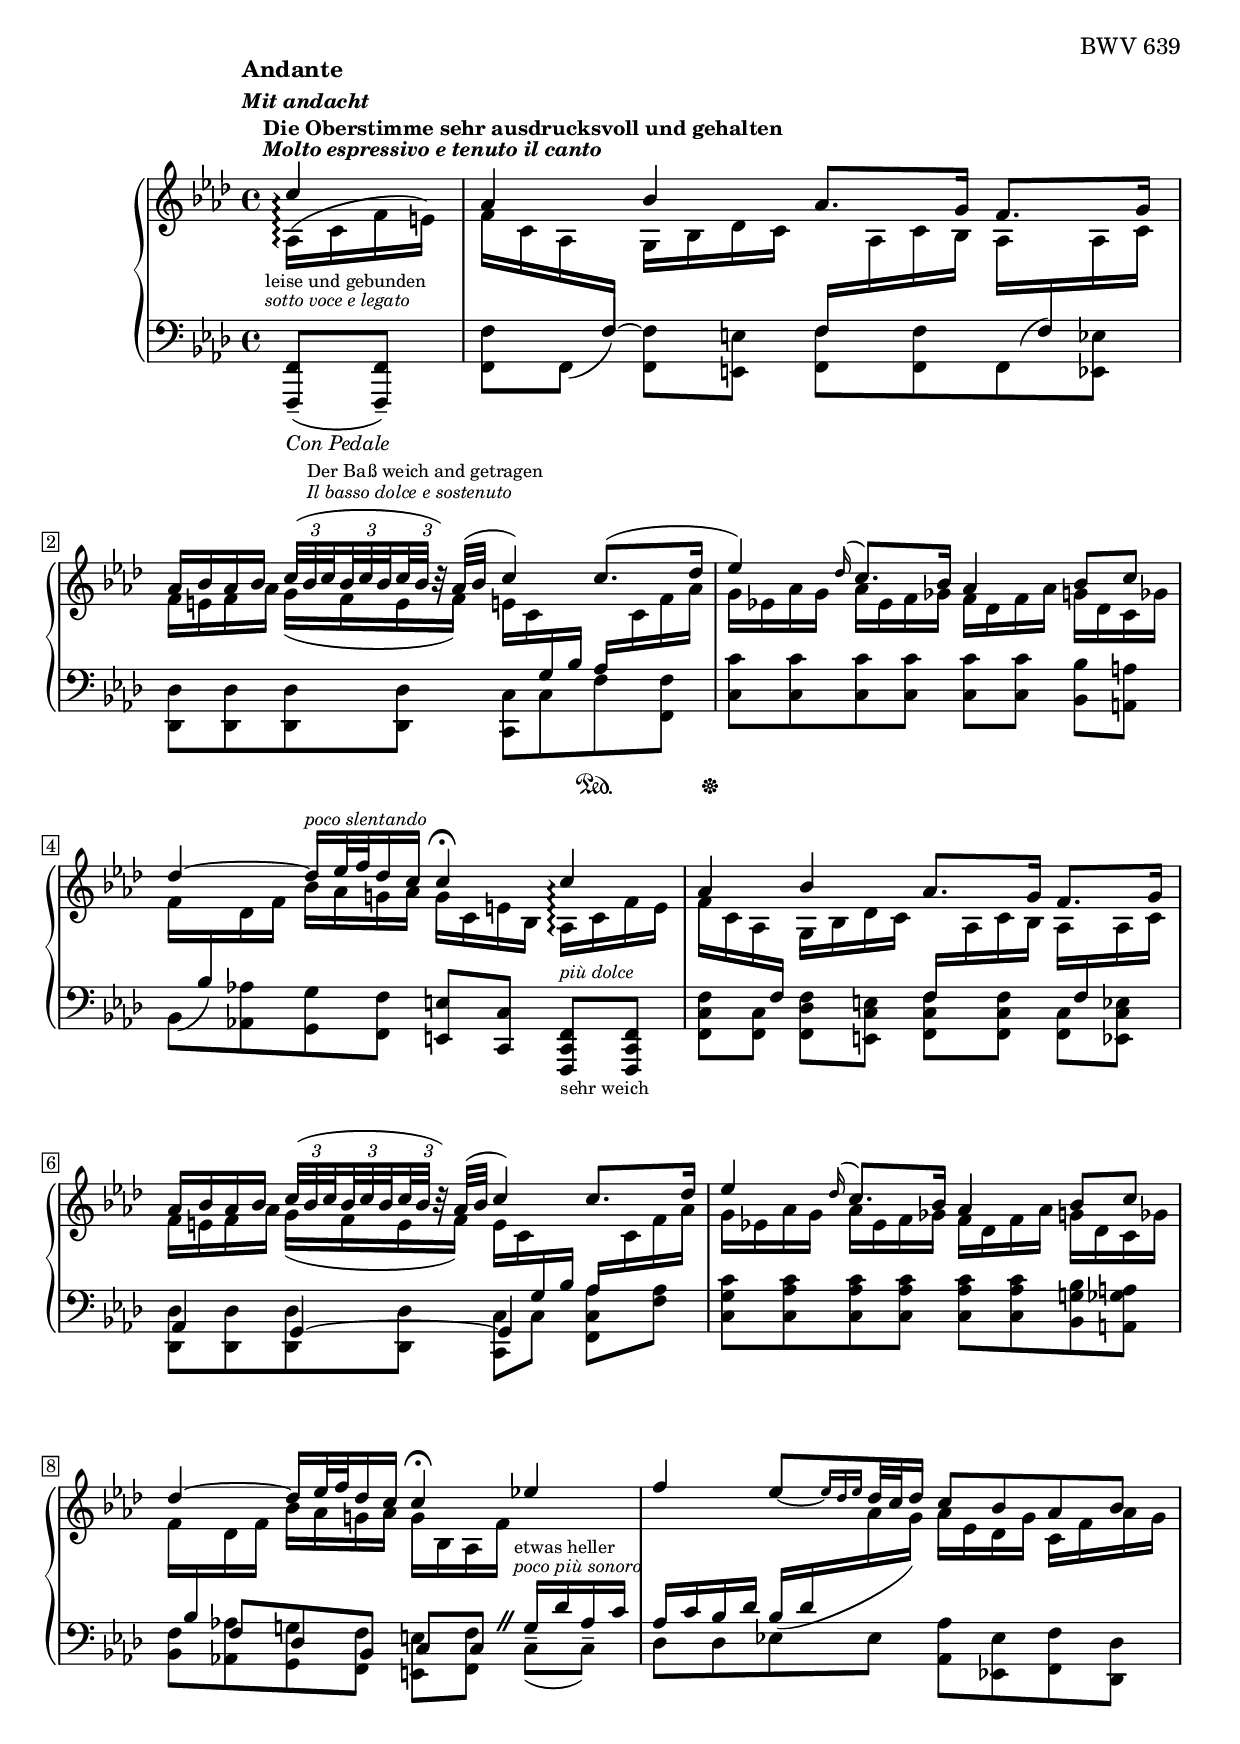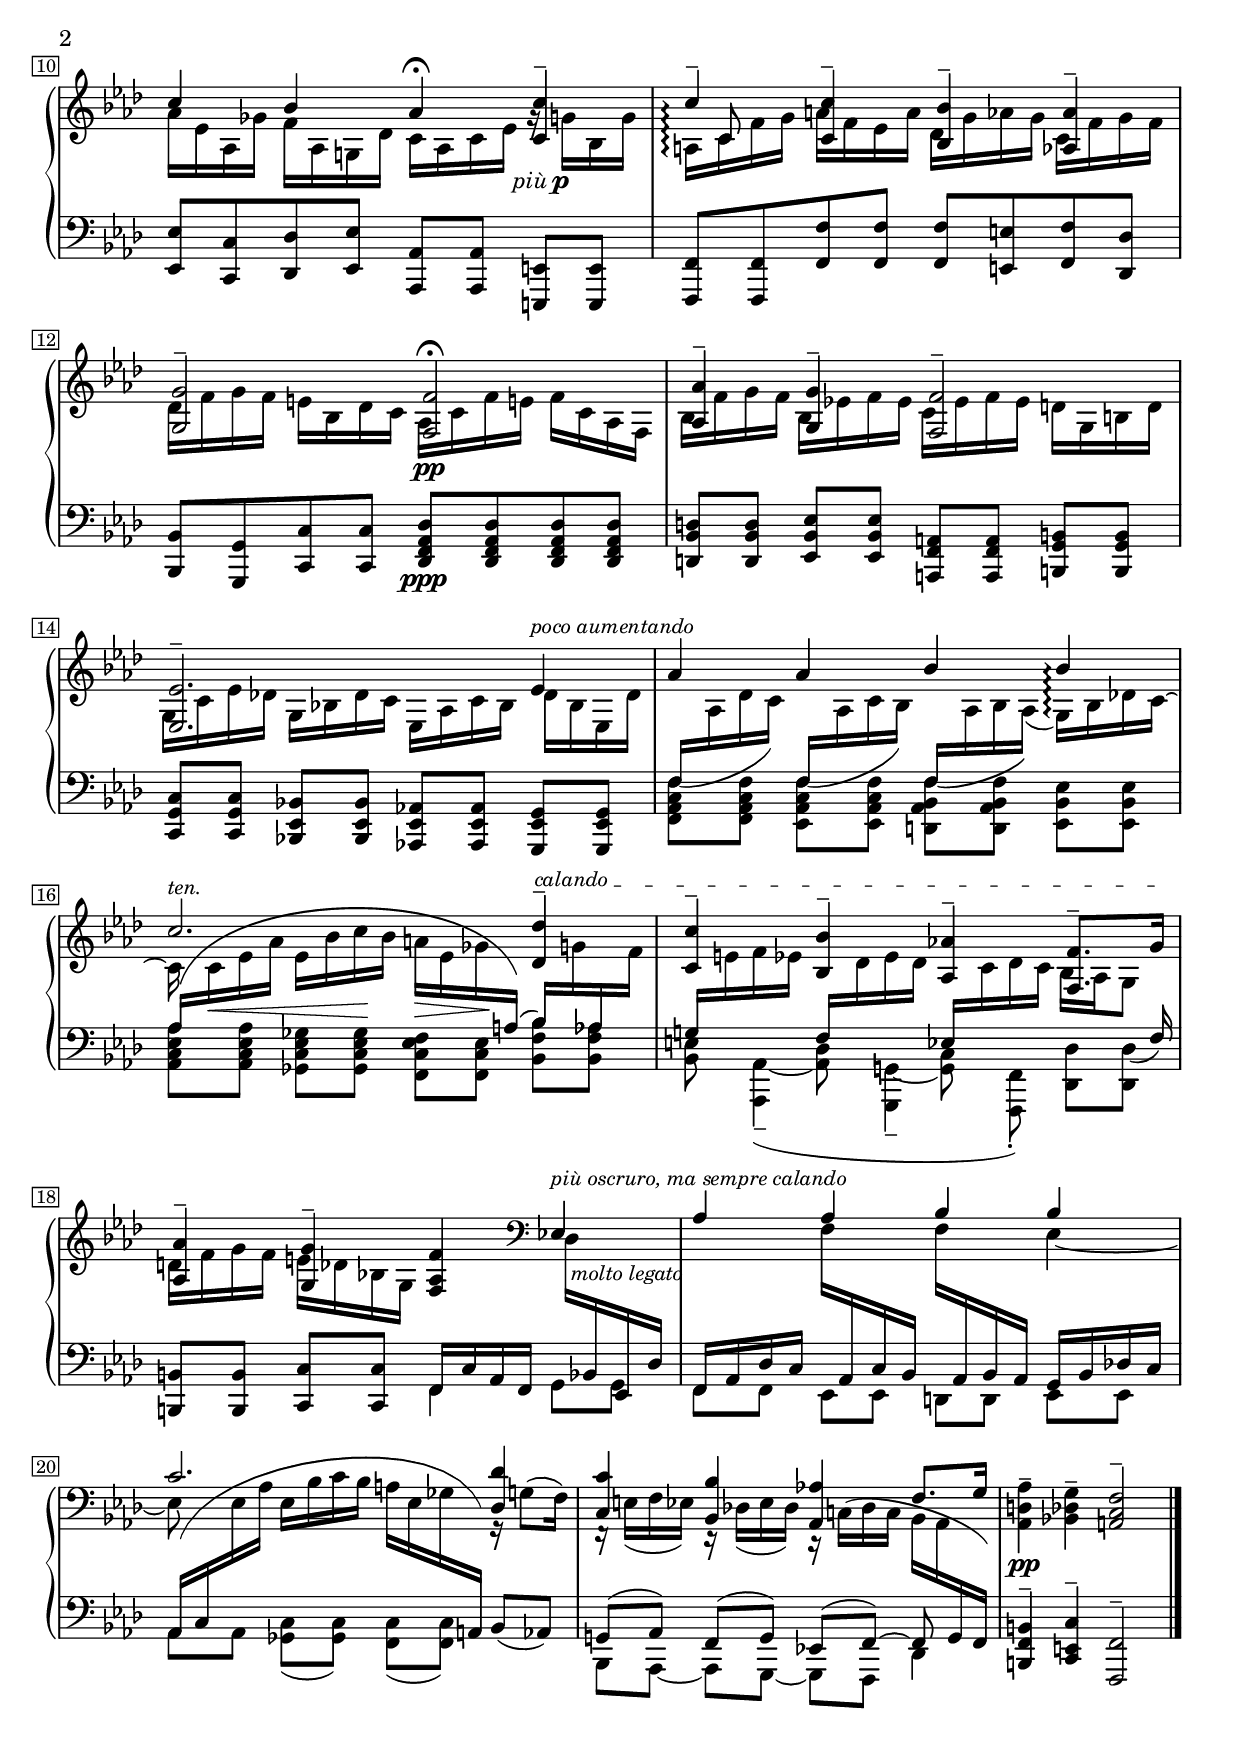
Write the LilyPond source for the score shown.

Global = {
  \key aes \major
  \time 4/4
  \include "../global.ly"
}

bottom = \change Staff = "lower"
top = \change Staff = "upper"

calando = { \override TextSpanner.bound-details.left.text = \markup { \italic\small "calando " } }

Sopran = \context Voice = "one" \relative c'' {
  \voiceOne
  \override MultiMeasureRest.staff-position = #2
  \override Rest.staff-position = #0
  \override TupletBracket.bracket-visibility = ##f
  \set baseMoment = #(ly:make-moment 1/16)
  \set breathMarkType = #'caesura
  \tempo \markup {
    \column {
      \line { "Andante" }
      \line { \italic\small { \roman "Mit andacht" } }
      \general-align #Y #-1
      \line { \hspace #2 \small "Die Oberstimme sehr ausdrucksvoll und gehalten" }
      \general-align #Y #-2
      \line { \hspace #2 \italic\small "Molto espressivo e tenuto il canto" }
    }
  }
  \partial 4
    c4
  %1
  | aes4 bes aes8. g16 f8. g16
  | aes16[ bes aes bes]
    \set subdivideBeams = ##t
    \tuplet 3/2 { c32[( bes c } \tuplet 3/2 { bes c bes } \tuplet 3/2 { c bes] r) } aes32[( bes]
    \set subdivideBeams = ##f
    c4) c8.( des16
  | ees4) \appoggiatura des16 c8.[ bes16] aes4 bes8[ c]
  | des4~ des16[^\markup { \tiny\italic "poco slentando" }
    ees32 f des16 c] c4\fermata c4
  %5
  | aes4 bes aes8. g16 f8. g16
  | aes16[ bes aes bes]
    \set subdivideBeams = ##t
    \tuplet 3/2 { c32[( bes c } \tuplet 3/2 { bes c bes } \tuplet 3/2 { c bes] r) } aes32[( bes]
    \set subdivideBeams = ##f
    c4) c8.des16
  | ees4 \appoggiatura des16 c8.[ bes16] aes4 bes8[ c]
  | des4~ des16[ ees32 f des16 c] c4\fermata ees4
  | f4 ees8_~[ \grace { ees16[ des ees] } des32 c des16] c8[ bes aes bes]
  % 10
  | c4 bes aes\fermata <c, c'>^-
  | c'^- <c, c'>^- <bes bes'>^- <aes aes'>^-
  | <g g'>2^- <f f'>\fermata_\pp
  | <aes aes'>4^- <g g'>^- <f f'>2^-
  | <ees ees'>2.^- ees'4^\markup { \italic\small "poco aumentando" }
  % 15
  | aes aes bes bes
  | c2.^\markup { \italic\small "ten." }\calando <des, des'>4^-\startTextSpan
  | <c c'>^- <bes bes'>^- <aes aes'>^- <f f'>8.^-[ g'16]\stopTextSpan
  | <aes, aes'>4^- <g g'>^- <f aes f'>
    \clef bass ees!^\markup { \italic\small "più oscruro, ma sempre calando" }
  | aes aes bes bes
  %20
  | c2. <des, des'>4
  | <c c'> <bes bes'> <aes aes'> f'8.[ g16]
  | \stemDown <aes, d! aes'>4^-\pp <bes! des g>^- \stemUp <a! c f>2^-
  \fine
}

Alto = \context Voice = "two" \relative c' {
  \voiceTwo
  \override MultiMeasureRest.staff-position = #0
  \override Rest.staff-position = #0
  \set breathMarkType = #'caesura
  \mergeDifferentlyDottedOn
  \mergeDifferentlyHeadedOn
  \slurUp\tieUp
  \partial 4
    \once\override Arpeggio.positions = #'(-4.5 . 0.5)
    aes16(\arpeggio_\markup {
      \column {
        \line { \hspace #-2 \tiny "leise und gebunden" }
        \general-align #Y #-2
        \line { \hspace #-2 \italic\tiny "sotto voce e legato" }
      }
    }
    [ c f e!)]
  %1
  | f[ c aes \bottom\stemUp f]
    \top\stemDown g[ bes des c]
    \bottom\stemUp f,[ \top\stemDown aes c bes]
    aes[ \bottom\stemUp f \top\stemDown aes c]
  | f[ e! f aes] g[_( f e f])
    e![ c \bottom\stemUp g bes]
    \once\override Beam.positions = #'(4.5 . 5.5)
    aes[ \top\stemDown c f aes]
  | g[ ees aes g] aes[ ees f ges] f[ des f aes] g![ des c ges'!]
  | f[ \bottom\stemUp bes, \top\stemDown des f]
    bes[ aes g aes] g[ c, e! bes]
    \once\override Arpeggio.positions = #'(-4.5 . 0.5)
    aes[\arpeggio c f e]
  %5
  | f[ c aes \bottom\stemUp f] \top\stemDown g[ bes des c]
    \bottom\stemUp f,[ \top\stemDown aes c bes] aes[ \bottom\stemUp f \top\stemDown aes c]
  | f16[ e! f aes] g[_( f e f])
    e[ c \bottom\stemUp g bes]
    \once\override Beam.positions = #'(4.5 . 5.5)
    aes[ \top\stemDown c f aes]
  | g[ ees aes g] aes[ ees f ges] f[ des f aes] g![ des c ges']
  | f[ \bottom\stemUp bes, \top\stemDown des f] bes[ aes g aes]
    g[ bes, aes f']\breathe \bottom\stemUp
    g,[^\markup {
      \column {
        \line { \hspace #-1 \tiny "etwas heller" }
        \general-align #Y #-2
        \line { \hspace #-1 \tiny\italic "poco più sonoro" }
      }
    }
    des' aes c]
  | aes[ c bes des] bes[_( des \top\stemDown aes' g])
    aes[ ees des g] c,[ f \shiftOn aes g]
  % 10
  | aes[ ees aes, ges'] f[ aes, g! des']
    c[ aes c ees]_\markup { \hspace #1 \italic "più" \dynamic p }
    \tweak X-offset -0.5 g16\rest g![ bes, g']
  | \once\override Arpeggio.positions = #'(-4.5 . 0.5)
    a,![\arpeggio c f g] a![ f ees a]
    \once\override NoteColumn.force-hshift = #-0.3 des,[ g aes g]
    \once\override NoteColumn.force-hshift = #-0.4 c,[ f g f]
  | des[ f g f] e![ bes des c] aes[ c f e!] f[ c aes f]
  | \once\override NoteColumn.force-hshift = #-0.4 bes[ f' g f]
    \once\override NoteColumn.force-hshift = #-0.4 bes,[ ees f ees]
    \once\override NoteColumn.force-hshift = #-0.4 c[ ees f ees]
    d![ g, b! d]
  | \once\override NoteColumn.force-hshift = #-0.4 g,[ c ees des]
    g,[ bes des c] ees,[ aes c bes] des[ bes ees, des']
  % 15
  | \bottom\stemUp
    \shape #'((0.3 . 0.8) (0 . 0.8) (0 . 0) (0 . 0)) Slur
    f,[_( \top\stemDown aes des c])
    \bottom\stemUp
    \shape #'((0.3 . 0.8) (0 . 0.8) (0 . 0) (0 . 0)) Slur
    f,[_( \top\stemDown aes c bes])
    \bottom\stemUp
    \shape #'((0.5 . 0.8) (0 . 1) (0 . 0.6) (0 . 0)) PhrasingSlur
    f[_\( \top\stemDown aes bes aes_(]\)
    \once\override Arpeggio.positions = #'(-4.5 . 0.5)
    g[\arpeggio) bes des c~]
  | c16 s8. s2
    \bottom\stemUp bes16[ \top\stemDown g'! \bottom\stemUp aes, \top\stemDown f']
  | \bottom\stemUp g,[ \top\stemDown e'! f ees]
    \bottom\stemUp f,[ \top\stemDown des' ees des]
    \bottom\stemUp ees,[ \top\stemDown c' des c]
    \once\override NoteColumn.force-hshift = #-0.4 bes16[ aes g8]
  | d'!16[ f g f] e![ des bes! g]
    \bottom\stemUp f,[ c' aes f]
    \top\stemDown des'16[-\markup { \hspace #0.6 \italic\small "molto legato" }
    \bottom\stemUp bes ees, des']
  | f,[ aes des c] \top\stemDown f[ \bottom\stemUp aes, c bes]
    \top\stemDown f'[ \bottom\stemUp aes, bes aes] \top\stemDown ees'4_~
  %20
  | ees8 s s2 g,16\rest g'!8[( f16])
  | \slurDown f,16\rest e'![( f ees]) e,16\rest des'![( ees des])
    d,16\rest c'![^( des c] bes[ aes \bottom\stemUp g f])
  | s1
}

Tenor = \context Voice = "three" \relative c' {
  \voiceThree
  \override MultiMeasureRest.staff-position = #0
  \override Rest.staff-position = #0
  \set breathMarkType = #'caesura
  \mergeDifferentlyDottedOn
  \mergeDifferentlyHeadedOn
  \slurDown
  \partial 4
    s4
  %1
  | \autoBeamOff
    \once\omit Dots \once\omit Flag \once\omit Stem f,8
    \once\hide Flag \once\hide Stem f,16(
    \once\override NoteColumn.force-hshift = #0 \once\omit Flag f'~)
    \once\omit Flag \once\omit Stem f8 s
    s4
    \once\hide Flag \once\hide Stem
    f,16^(
    \once\override NoteColumn.force-hshift = #0
    \once\omit Flag f') s8
  | s1
  | s1
  | \once\hide Flag \once\hide Stem bes,16(
    \once\override NoteColumn.force-hshift = #0 \once\hide Flag \once\hide Stem bes')
    s8 s2.
    \autoBeamOn
  %5
  | s1
  | aes,4
    \shape #'((0 . -0.5) (0 . -0.3) (0 . -0.3) (-0.5 . -0.5)) Tie
    g~ g s
  | s1
  | s8 f'[ des bes] c[ c] s4
  | s1
  %10
  | s1
  | \top\stemUp s16 c'8 s16 s2.
  | s1*4
  %16
  | \bottom\stemUp aes16[\( \top\stemDown c\< ees aes]
    ees[ bes' c\! bes]%_\markup { \italic\tiny "poco" }
    a![\> ees ges\! \bottom\stemUp a,!]\)^(
    \stemDown \once\override NoteColumn.force-hshift = #0 \once\omit Stem bes4)
  | \autoBeamOff
    \tieDown
    s8 \once\omit Flag \once\omit Stem aes,~ <aes des>
    \once\omit Flag \once\omit Stem g~ <g c>
    s s8
    \stemUp \once\omit Flag \once\omit Stem des'16( f)
    \autoBeamOn
  | s1
  | s2. g,16[ bes des c]
  %20
  | \shape #'((0 . -1) (0 . -1.5) (0 . 1) (0 . 1)) Slur
    aes16[^( c \top\stemDown ees aes] ees[ bes' c bes]
    a![ ees ges \bottom\stemUp\slurUp\tieUp a,!]) s4
  | g8[( aes]) f[( g]) ees![( f~]) f s
}

Bass = \context Voice = "four" \relative c, {
  \voiceFour
  \override MultiMeasureRest.staff-position = #0
  \override Rest.staff-position = #0
  \override Staff.SustainPedalLineSpanner.outside-staff-priority = #1000
  \override Staff.SustainPedalLineSpanner.staff-padding = #8
  \stemUp
  \partial 4
    <f, f'>8_-[(_\markup {
      \column {
        \line { \italic\small "Con Pedale" }
        \general-align #Y #-1
        \line { \hspace #2 \tiny "Der Baß weich and getragen" }
        \general-align #Y #-3
        \line { \hspace #2 \italic\tiny "Il basso dolce e sostenuto" }
      }
    }
    <f f'>])_-
  %1
  | \stemDown
    <f' f'>[ f] <f f'>[ <e! e'!>] <f f'>[ <f f'> f <ees ees'>]
  | <des des'>8[ <des des'> <des des'> <des des'>]
    <c c'> c' f\sustainOn <f, f'>\tweak X-offset 4 \sustainOff
  | <c' c'>[ <c c'> <c c'> <c c'>] <c c'>[ <c c'>] <bes bes'>[ <a! a'!>]
  | bes[ <aes aes'> <g g'> <f f'>]
    \stemUp <e! e'!>[ <c c'>]
    <f, c' f>[^\markup { \tiny\italic "più dolce" }_\markup { \tiny "sehr weich" }
    <f c' f>]
  %5
  | \stemDown <f' c' f>[ <f c'>] <f des' f>[ <e! c' e!>]
    <f c' f>[ <f c' f>] <f c'>[ <ees c' ees>]
  | <des des'>[ <des des'> <des des'> <des des'>]
    <c c'>[ c'] <f, c' aes'>[ <f' aes>]
  | <c g' c>[ <c aes' c> <c aes' c> <c aes' c>]
    <c aes' c>[ <c aes' c> <bes g' bes> <a! ges' a!>]
  | <bes f'>[ <aes aes'> <g g'> <f f'>] <e! e'!>[ <f f'>] c'^-[( c^-])
  | des des ees ees <aes, aes'> <ees ees'> <f f'> <des des'>
  % 10
  | \stemUp
    <ees ees'>[ <c c'> <des des'> <ees ees'>] <aes, aes'>[ <aes aes'>] <e! e'!>[ <e e'>]
  | <f f'>[ <f f'> <f' f'> <f f'>] <f f'>[ <e! e'> <f f'> <des des'>]
  | <bes bes'>[ <g g'> <c c'> q] <des f aes des>\ppp[ q q q]
  | <d! bes' d!>[ q] <ees bes' ees>[ q] <a,! f' a!>[ q] <b! g' b!>[ q]
  | <c g' c>[ q] <bes ees bes'>[ q] <aes ees' aes>[ q] <g ees' g>[ q]
  % 15
  | \stemDown <f' aes c f>[ q] <ees aes c f>[ q] <d! aes' bes f'>[ q] <ees bes' ees>[ q]
  | <aes c ees aes>[ q] <ges c ees ges>[ q] <f c' ees f>[ <f c' ees>]
    <bes f' bes>[ <bes f' aes!>]
  | <bes e!>8 <aes, aes'>4_-( <g g'>_- <f f'>8_.) <des' des'>[ q]
  | \stemUp <b! b'!>[ q] <c c'>[ q] \stemDown f4 g8 g
  | f[ f] ees[ ees] d![ d] ees[ ees]
  %20
  | aes[ aes] <ges c>([ <ges c>]) <f c'>[( <f c'>]) \stemUp bes[( aes!])
  | \stemDown bes,[ aes~] aes[ g~] g[ f] des'4
  | \stemUp <b! f' b!>4^- <c e! c'>^- <f, f'>2^-
  \fine
}

\score {
  \new PianoStaff
  <<
    \accidentalStyle Score.piano
    \context Staff = "upper" <<
      \set Staff.midiInstrument = #"acoustic grand"
      \Global
      \clef treble
      \Sopran
      \Alto
    >>
    \context Staff = "lower" <<
      \set Staff.midiInstrument = #"acoustic grand"
      \Global
      \clef bass
      \Tenor
      \Bass
    >>
  >>
  \header {
    composer = "Johann Sebastian Bach"
    opus = \markup { "BWV 639" }
    title = \markup { "Ich ruf zu dir, Herr Jesu Christ" }
    subtitle = \markup {
      \column {
        \line { "[" { \italic "I call on Thee, Lord Jesus Christ" } "]" }
        % workaround to insert some vertical space after the subtitle
        \line { " " }
      }
    }
  }
  \layout {
    \context {
      \PianoStaff
    }
  }
  \midi {
    \tempo 4 = 35
  }
}
